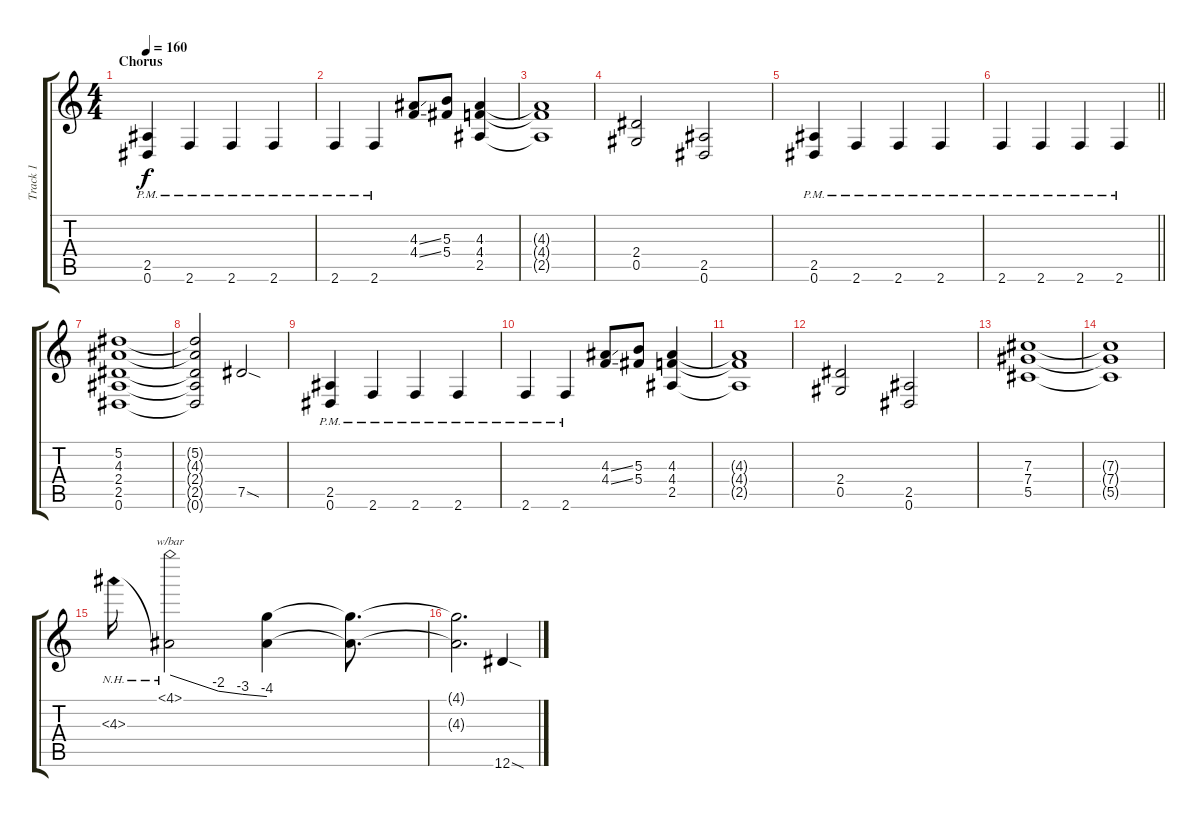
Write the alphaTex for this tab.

\track ("Track 1" "Track 1") {instrument distortionguitar}
\staff {score tabs}
\tuning (Eb4 Bb3 Gb3 Db3 Ab2 Eb2) {hide}
\ts (4 4)
\section ("" "Chorus")
\tempo 160
\clef g2
\ks c
(2.5 0.6{pm}).4{dy f} 2.6{pm}.4 2.6{pm}.4 2.6{pm}.4 |
2.6{pm}.4 2.6{pm}.4 (4.3{ss} 4.4{ss}).8 (5.3 5.4).8 (4.3 4.4 2.5).4 |
(4.3{t} 4.4{t} 2.5{t}).1 |
(2.4 0.5).2 (2.5 0.6).2 |
(2.5 0.6{pm}).4 2.6{pm}.4 2.6{pm}.4 2.6{pm}.4 |
\barLineRight lightlight
2.6{pm}.4 2.6{pm}.4 2.6{pm}.4 2.6{pm}.4 |
(5.2 4.3 2.4 2.5 0.6).1 |
(5.2{t} 4.3{t} 2.4{t} 2.5{t} 0.6{t}).2 7.5{sod}.2 |
(2.5 0.6{pm}).4 2.6{pm}.4 2.6{pm}.4 2.6{pm}.4 |
2.6{pm}.4 2.6{pm}.4 (4.3{ss} 4.4{ss}).8 (5.3 5.4).8 (4.3 4.4 2.5).4 |
(4.3{t} 4.4{t} 2.5{t}).1 |
(2.4 0.5).2 (2.5 0.6).2 |
(7.3 7.4 5.5).1 |
(7.3{t} 7.4{t} 5.5{t}).1 |
4.3{nh}.16 (4.1{nh} 4.3{t}).2{tbe (custom default 0 0 30 -8 45 -12 60 -16)} (4.1{t} 4.3{t}).4 (4.1{t} 4.3{t}).8{d} |
(4.1{t} 4.3{t}).2{d} 12.6{sod}.4
